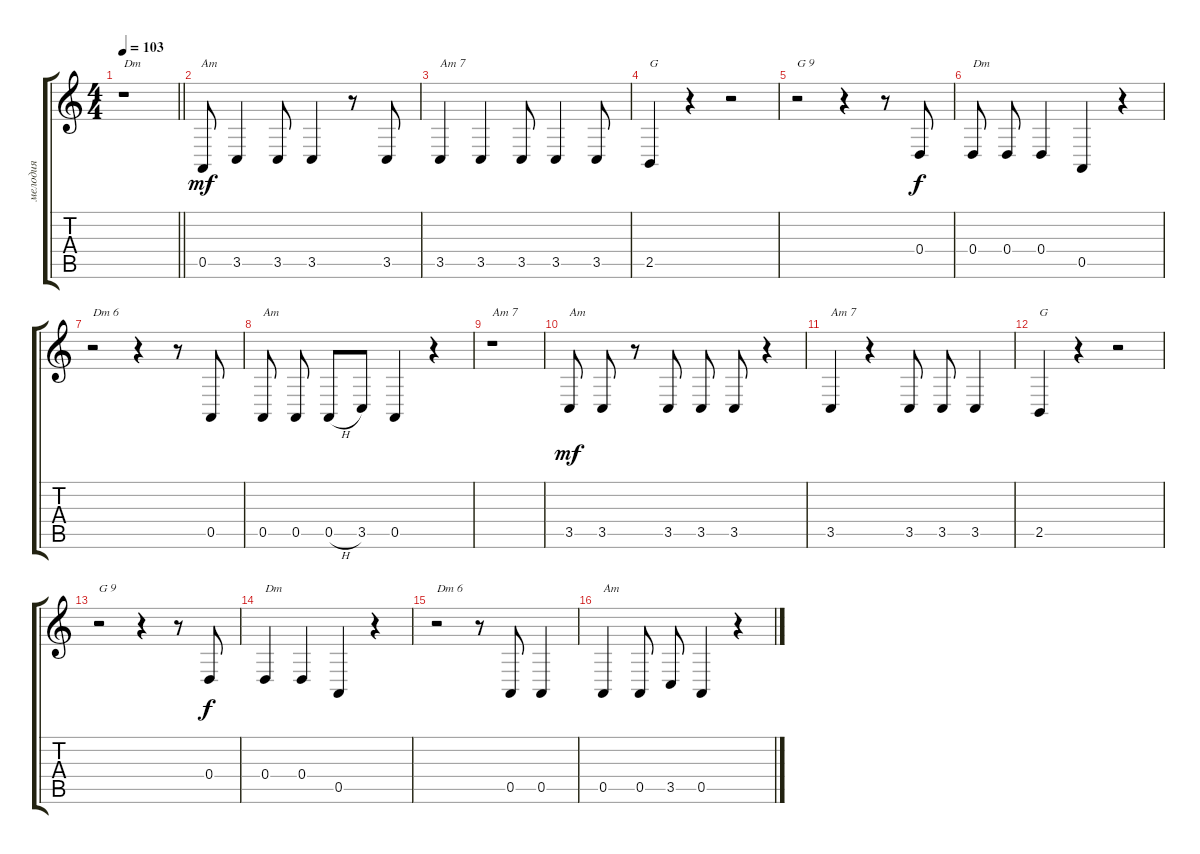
\track ("мелодия" "мелодия") {instrument accordion}
\staff {score tabs}
\tuning (E4 B3 G3 D3 A2 E2) {hide}
\ts (4 4)
\tempo 103
\clef g2
\barLineRight lightlight
\ks aminor
r.1{txt "Dm                    Am" dy mf} |
\section ("" "")
0.5.8 3.5.4 3.5.8 3.5.4 r.8 3.5.8 |
3.5.4{txt "Am 7"} 3.5.4 3.5.8 3.5.4 3.5.8 |
2.5.4{txt "G"} r.4 r.2 |
r.2{txt "G 9"} r.4 r.8 0.4.8{dy f} |
0.4.8{txt "Dm" beam split} 0.4.8 0.4.4 0.5.4 r.4 |
r.2{txt "Dm 6"} r.4 r.8 0.5.8 |
0.5.8{txt "Am" beam split} 0.5.8 0.5{h}.8 3.5.8 0.5.4 r.4 |
r.1{txt "Am 7"} |
3.5.8{txt "Am" dy mf beam split} 3.5.8 r.8 3.5.8 3.5.8{beam split} 3.5.8 r.4 |
3.5.4{txt "Am 7"} r.4 3.5.8{beam split} 3.5.8 3.5.4 |
2.5.4{txt "G"} r.4 r.2 |
r.2{txt "G 9"} r.4 r.8 0.4.8{dy f} |
0.4.4{txt "Dm"} 0.4.4 0.5.4 r.4 |
r.2{txt "Dm 6"} r.8 0.5.8 0.5.4 |
0.5.4{txt "Am"} 0.5.8{beam split} 3.5.8 0.5.4 r.4
